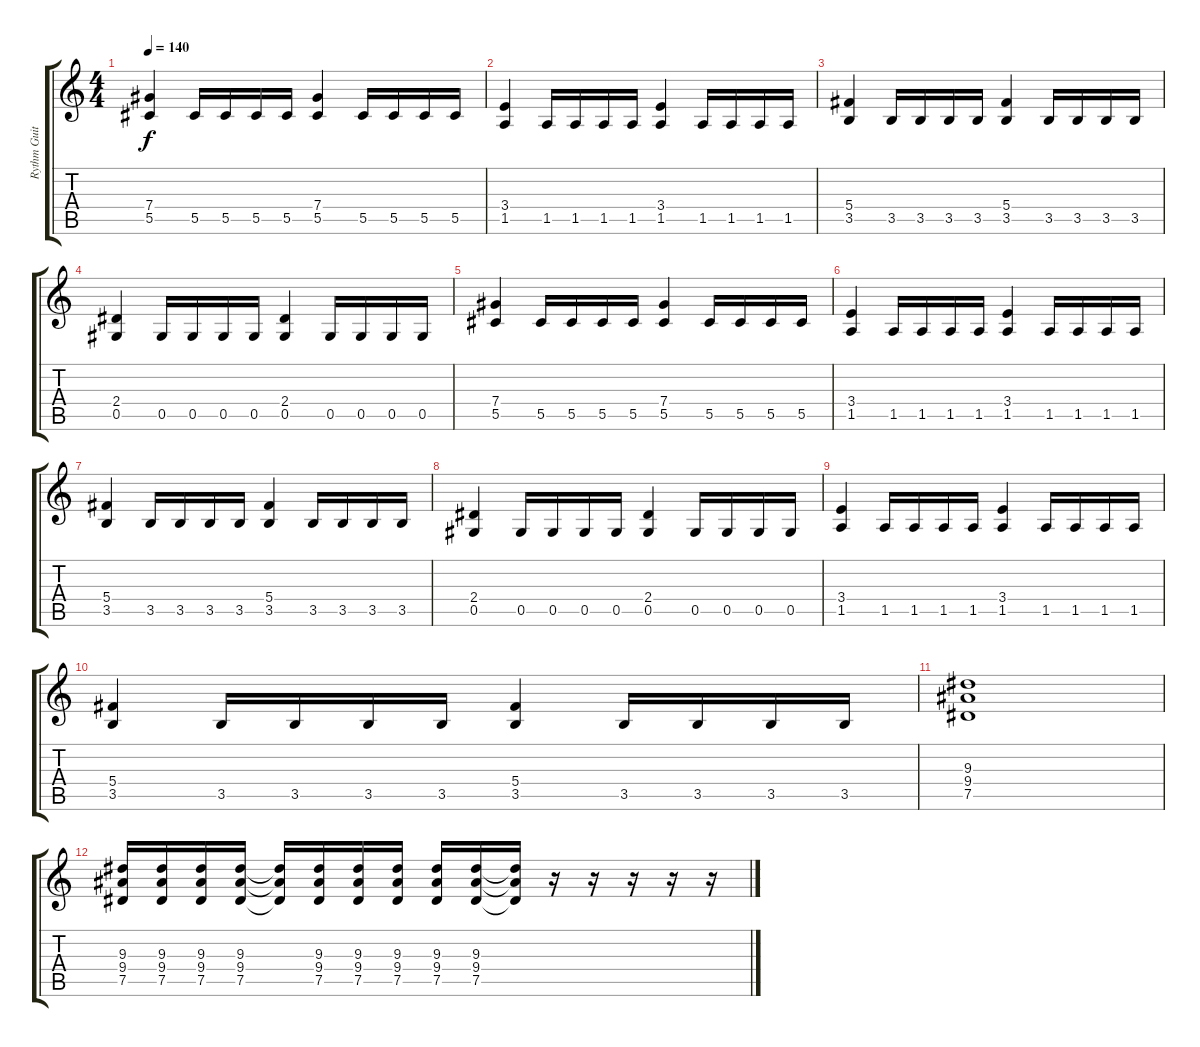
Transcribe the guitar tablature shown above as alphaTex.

\track ("Rythm Guitar" "Rythm Guit") {instrument distortionguitar}
\staff {score tabs}
\tuning (Eb4 Bb3 Gb3 Db3 Ab2 Eb2) {hide}
\ts (4 4)
\tempo 140
\clef g2
\ks c
(7.4 5.5).4{dy f} 5.5.16 5.5.16 5.5.16 5.5.16 (7.4 5.5).4 5.5.16 5.5.16 5.5.16 5.5.16 |
(3.4 1.5).4 1.5.16 1.5.16 1.5.16 1.5.16 (3.4 1.5).4 1.5.16 1.5.16 1.5.16 1.5.16 |
(5.4 3.5).4 3.5.16 3.5.16 3.5.16 3.5.16 (5.4 3.5).4 3.5.16 3.5.16 3.5.16 3.5.16 |
(2.4 0.5).4 0.5.16 0.5.16 0.5.16 0.5.16 (2.4 0.5).4 0.5.16 0.5.16 0.5.16 0.5.16 |
(7.4 5.5).4 5.5.16 5.5.16 5.5.16 5.5.16 (7.4 5.5).4 5.5.16 5.5.16 5.5.16 5.5.16 |
(3.4 1.5).4 1.5.16 1.5.16 1.5.16 1.5.16 (3.4 1.5).4 1.5.16 1.5.16 1.5.16 1.5.16 |
(5.4 3.5).4 3.5.16 3.5.16 3.5.16 3.5.16 (5.4 3.5).4 3.5.16 3.5.16 3.5.16 3.5.16 |
(2.4 0.5).4 0.5.16 0.5.16 0.5.16 0.5.16 (2.4 0.5).4 0.5.16 0.5.16 0.5.16 0.5.16 |
(3.4 1.5).4 1.5.16 1.5.16 1.5.16 1.5.16 (3.4 1.5).4 1.5.16 1.5.16 1.5.16 1.5.16 |
(5.4 3.5).4 3.5.16 3.5.16 3.5.16 3.5.16 (5.4 3.5).4 3.5.16 3.5.16 3.5.16 3.5.16 |
(9.3 9.4 7.5).1 |
(9.3 9.4 7.5).16 (9.3 9.4 7.5).16 (9.3 9.4 7.5).16 (9.3 9.4 7.5).16 (9.3{t} 9.4{t} 7.5{t}).16 (9.3 9.4 7.5).16 (9.3 9.4 7.5).16 (9.3 9.4 7.5).16 (9.3 9.4 7.5).16 (9.3 9.4 7.5).16 (9.3{t} 9.4{t} 7.5{t}).16 r.16 r.16 r.16 r.16 r.16
